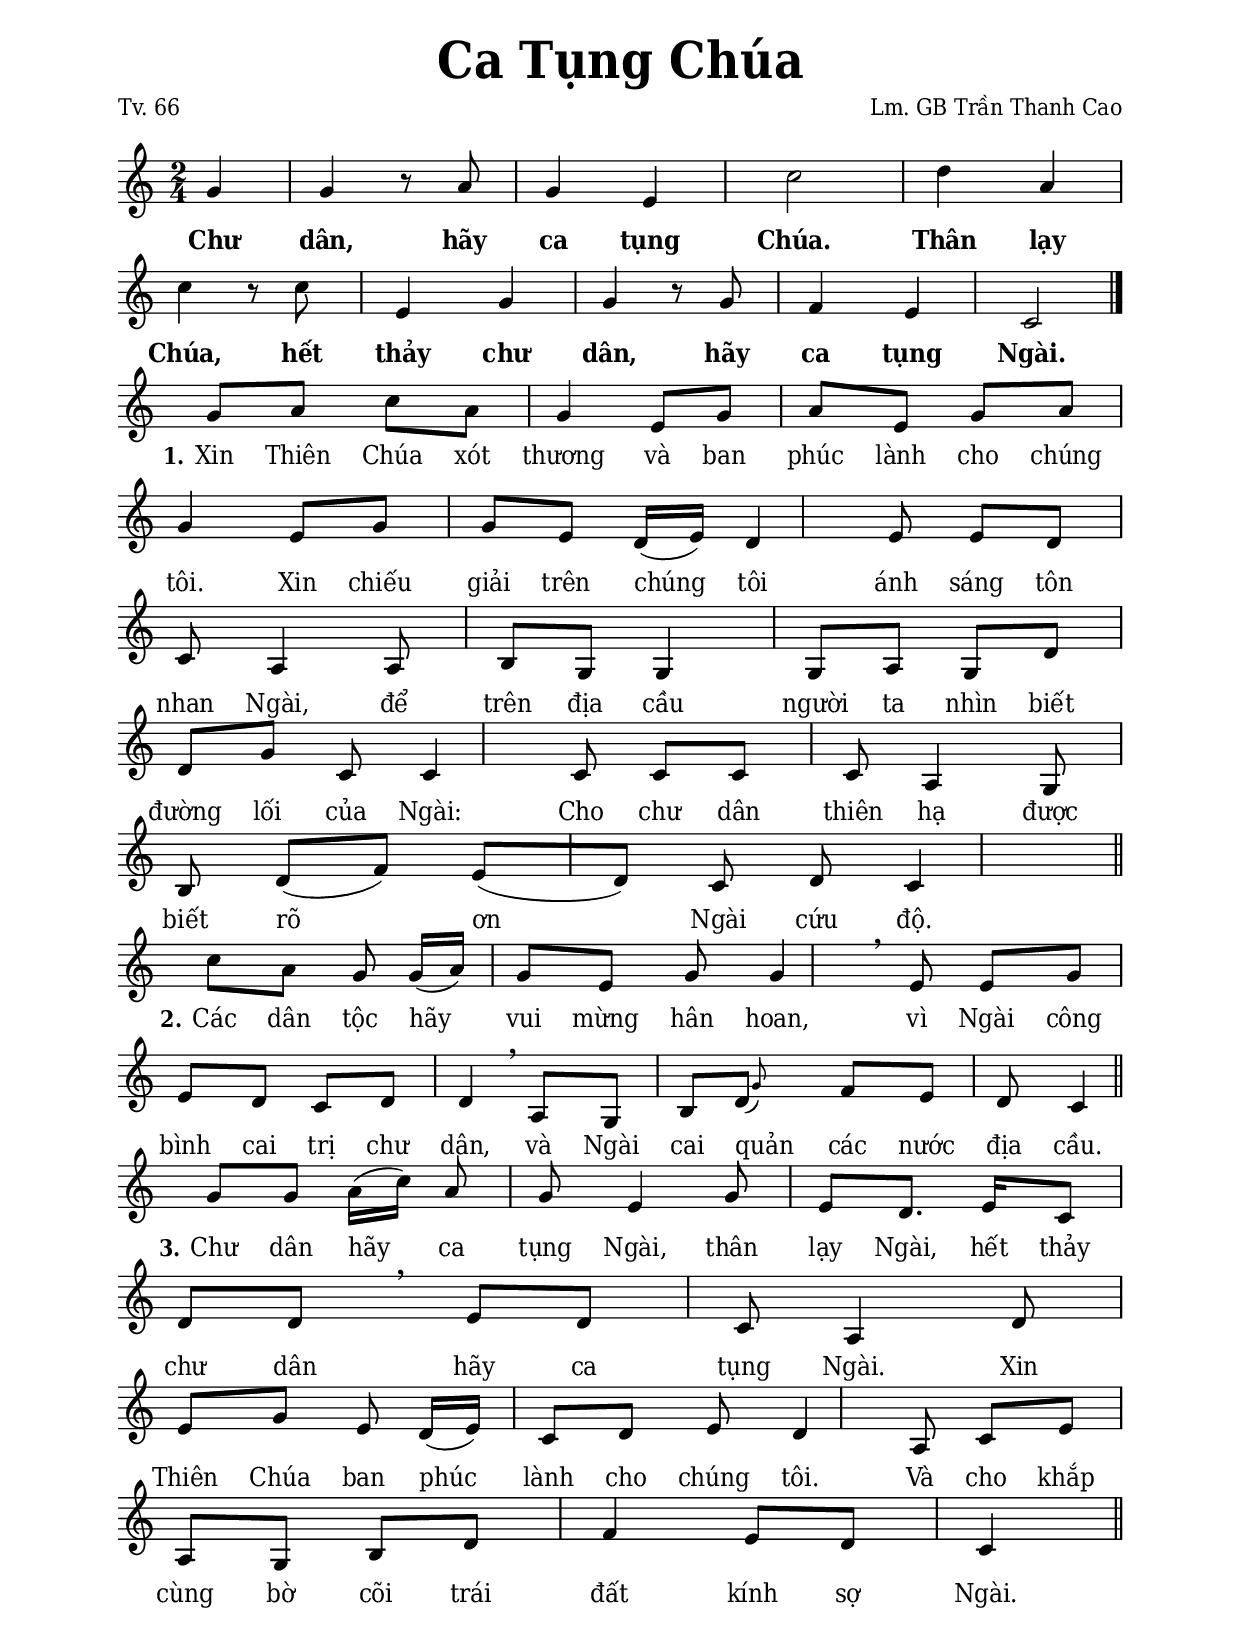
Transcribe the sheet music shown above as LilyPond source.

% Cài đặt chung
\version "2.22.1"
\include "english.ly"

\header {
  title = \markup { \fontsize #3 "Ca Tụng Chúa" }
  poet = "Tv. 66"
  composer = "Lm. GB Trần Thanh Cao"
  arranger = " "
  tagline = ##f
}

% Nhạc điệp khúc
nhacDiepKhuc= \relative c'' {
  \partial 4 g4 |
  g r8 a |
  g4 e |
  c'2 |
  d4 a |
  c4 r8 c |
  e,4 g |
  g r8 g |
  f4 e |
  c2 \bar "|."
}

% Nhạc phiên khúc
nhacPhienKhucMot = \relative c'' {
  g8 a c a g4 e8 g a e g a g4
  e8 g g e d16 ([e]) d4
  e8 e d c a4
  a8 b g g4 g8 a g d' d g c, c4
  c8 c c c a4 g8 b d ([f]) e ([d]) c d c4 \bar "||"
}


nhacPhienKhucHai = \relative c'' {
  #(define afterGraceFraction (cons 1 4))
  c8 a g g16 ([a]) g8 e g g4 \breathe
  e8 e g e d c d d4 \breathe
  a8 g b
  \afterGrace d8 (\tweak font-size #-4 g)
  f e d c4 \bar "||"
}

nhacPhienKhucBa = \relative c'' {
  g8 g a16 ([c]) a8 g e4
  g8 e d8. e16 c8 d d \breathe
  e8 d c a4 d8 e g e d16 ([e]) c8 d e d4
  a8 c e a, g b d f4 e8 d c4 \bar "||"
}

% Lời điệp khúc
loiDiepKhuc = \lyricmode {
  Chư dân, hãy ca tụng Chúa.
  Thân lạy
  \override LyricText.extra-offset = #'(0 . 1)
  Chúa,
  hết thảy chư dân, hãy ca tụng Ngài.
}

% Lời phiên khúc
loiPhienKhucMot = \lyricmode {
  \set stanza = #"1."
  Xin Thiên Chúa xót thương
  và ban phúc lành cho chúng tôi.
  Xin chiếu giải trên chúng tôi ánh sáng tôn nhan Ngài,
  để trên địa cầu người ta nhìn biết đường lối của Ngài:
  Cho chư dân thiên hạ được biết rõ ơn Ngài cứu độ.
}

loiPhienKhucHai = \lyricmode {
  \set stanza = #"2."
  Các dân tộc hãy vui mừng hân hoan,
  vì Ngài công bình cai trị chư dân,
  và Ngài cai quản các nước địa cầu.
}

loiPhienKhucBa = \lyricmode {
  \set stanza = #"3."
  Chư dân hãy ca tụng Ngài,
  thân lạy Ngài, hết thảy chư dân hãy ca tụng Ngài.
  Xin Thiên Chúa ban phúc lành cho chúng tôi.
  Và cho khắp cùng bờ cõi trái đất kính sợ Ngài.
}

% Dàn trang
\paper {
  #(set-paper-size "a4")
  top-margin = 20\mm
  bottom-margin = 10\mm
  left-margin = 20\mm
  right-margin = 20\mm
  indent = #0
  #(define fonts
    (make-pango-font-tree
      "Deja Vu Serif Condensed"
      "Deja Vu Serif Condensed"
      "Deja Vu Serif Condensed"
      (/ 20 20)))
  page-count = #1
  system-system-spacing = #'((basic-distance . 12)
                             (minimum-distance . 12)
                             (padding . 1))
  score-system-spacing = #'((basic-distance . 12)
                             (minimum-distance . 12)
                             (padding . 1))
}

% Thiết lập tông và nhịp
TongNhip = { \key c \major \time 2/4 }

\score {
  \new ChoirStaff <<
    \new Staff = diepKhuc \with {
        \consists "Merge_rests_engraver"
        %\magnifyStaff #(magstep +1)
      }
      <<
      \new Voice = beSop {
        \TongNhip \stemNeutral \nhacDiepKhuc
      }
    >>
    \new Lyrics \with {
          \override VerticalAxisGroup.
            nonstaff-relatedstaff-spacing.padding = #2.2
          \override VerticalAxisGroup.
            nonstaff-unrelatedstaff-spacing.padding = #1
        }
        \lyricsto beSop \loiDiepKhuc
  >>
  \layout {
    \override Lyrics.LyricText.font-series = #'bold
    %\override Lyrics.LyricText.font-size = #+2
    \override Lyrics.LyricSpace.minimum-distance = #5
    \override Score.BarNumber.break-visibility = ##(#f #f #f)
    \override Score.SpacingSpanner.uniform-stretching = ##t
  }
}

\score {
  \new ChoirStaff <<
    \new Staff = phienKhuc \with {
        %\magnifyStaff #(magstep +1)
      }
      <<
      \new Voice = beSop {
        \TongNhip \nhacPhienKhucMot
      }
    >>
    \new Lyrics \with {
          \override VerticalAxisGroup.
            nonstaff-relatedstaff-spacing.padding = #1
          \override VerticalAxisGroup.
            nonstaff-unrelatedstaff-spacing.padding = #1
        }
        \lyricsto beSop \loiPhienKhucMot
  >>
  \layout {
    \override Staff.TimeSignature.transparent = ##t
    %\override Lyrics.LyricText.font-size = #+2
    \override Lyrics.LyricSpace.minimum-distance = #3
    \override Score.BarNumber.break-visibility = ##(#f #f #f)
    \override Score.SpacingSpanner.uniform-stretching = ##t
    \set Score.barAlways = ##t
    \set Score.defaultBarType = ""
  } 
}

\score {
  \new ChoirStaff <<
    \new Staff = phienKhuc \with {
        %\magnifyStaff #(magstep +1)
      }
      <<
      \new Voice = beSop {
        \TongNhip \nhacPhienKhucHai
      }
    >>
    \new Lyrics \with {
          \override VerticalAxisGroup.
            nonstaff-relatedstaff-spacing.padding = #1
          \override VerticalAxisGroup.
            nonstaff-unrelatedstaff-spacing.padding = #1
        }
        \lyricsto beSop \loiPhienKhucHai
  >>
  \layout {
    \override Staff.TimeSignature.transparent = ##t
    %\override Lyrics.LyricText.font-size = #+2
    \override Lyrics.LyricSpace.minimum-distance = #3
    \override Score.BarNumber.break-visibility = ##(#f #f #f)
    \override Score.SpacingSpanner.uniform-stretching = ##t
    \set Score.barAlways = ##t
    \set Score.defaultBarType = ""
  } 
}

\score {
  \new ChoirStaff <<
    \new Staff = phienKhuc \with {
        %\magnifyStaff #(magstep +1)
      }
      <<
      \new Voice = beSop {
        \TongNhip \nhacPhienKhucBa
      }
    >>
    \new Lyrics \with {
          \override VerticalAxisGroup.
            nonstaff-relatedstaff-spacing.padding = #1
          \override VerticalAxisGroup.
            nonstaff-unrelatedstaff-spacing.padding = #1
        }
        \lyricsto beSop \loiPhienKhucBa
  >>
  \layout {
    \override Staff.TimeSignature.transparent = ##t
    %\override Lyrics.LyricText.font-size = #+2
    \override Lyrics.LyricSpace.minimum-distance = #3
    \override Score.BarNumber.break-visibility = ##(#f #f #f)
    \override Score.SpacingSpanner.uniform-stretching = ##t
    \set Score.barAlways = ##t
    \set Score.defaultBarType = ""
  } 
}
